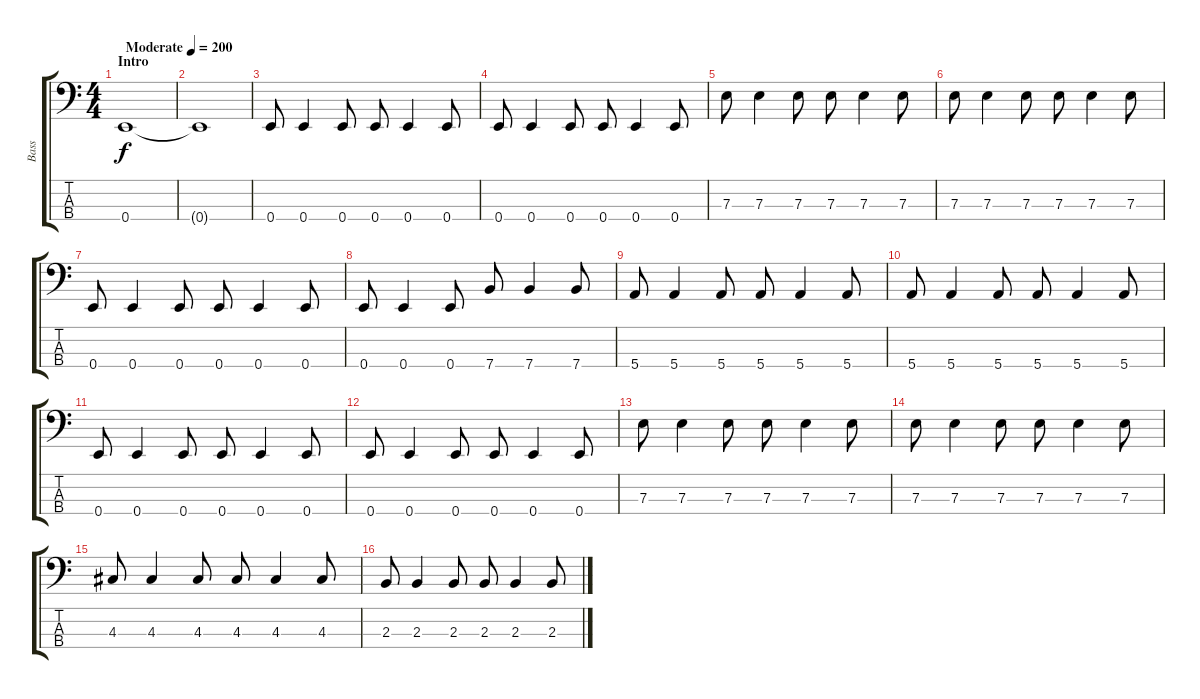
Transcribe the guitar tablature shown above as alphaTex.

\track ("Bass" "Bass") {instrument electricbasspick}
\staff {score tabs}
\tuning (G2 D2 A1 E1) {hide}
\ts (4 4)
\section ("" "Intro")
\tempo (200 "Moderate")
\clef f4
\ks c
0.4.1{dy f instrument electricbasspick} |
0.4{t}.1 |
0.4.8 0.4.4 0.4.8 0.4.8 0.4.4 0.4.8 |
0.4.8 0.4.4 0.4.8 0.4.8 0.4.4 0.4.8 |
7.3.8 7.3.4 7.3.8 7.3.8 7.3.4 7.3.8 |
7.3.8 7.3.4 7.3.8 7.3.8 7.3.4 7.3.8 |
0.4.8 0.4.4 0.4.8 0.4.8 0.4.4 0.4.8 |
0.4.8 0.4.4 0.4.8 7.4.8 7.4.4 7.4.8 |
5.4.8 5.4.4 5.4.8 5.4.8 5.4.4 5.4.8 |
5.4.8 5.4.4 5.4.8 5.4.8 5.4.4 5.4.8 |
0.4.8 0.4.4 0.4.8 0.4.8 0.4.4 0.4.8 |
0.4.8 0.4.4 0.4.8 0.4.8 0.4.4 0.4.8 |
7.3.8 7.3.4 7.3.8 7.3.8 7.3.4 7.3.8 |
7.3.8 7.3.4 7.3.8 7.3.8 7.3.4 7.3.8 |
4.3.8 4.3.4 4.3.8 4.3.8 4.3.4 4.3.8 |
2.3.8 2.3.4 2.3.8 2.3.8 2.3.4 2.3.8
